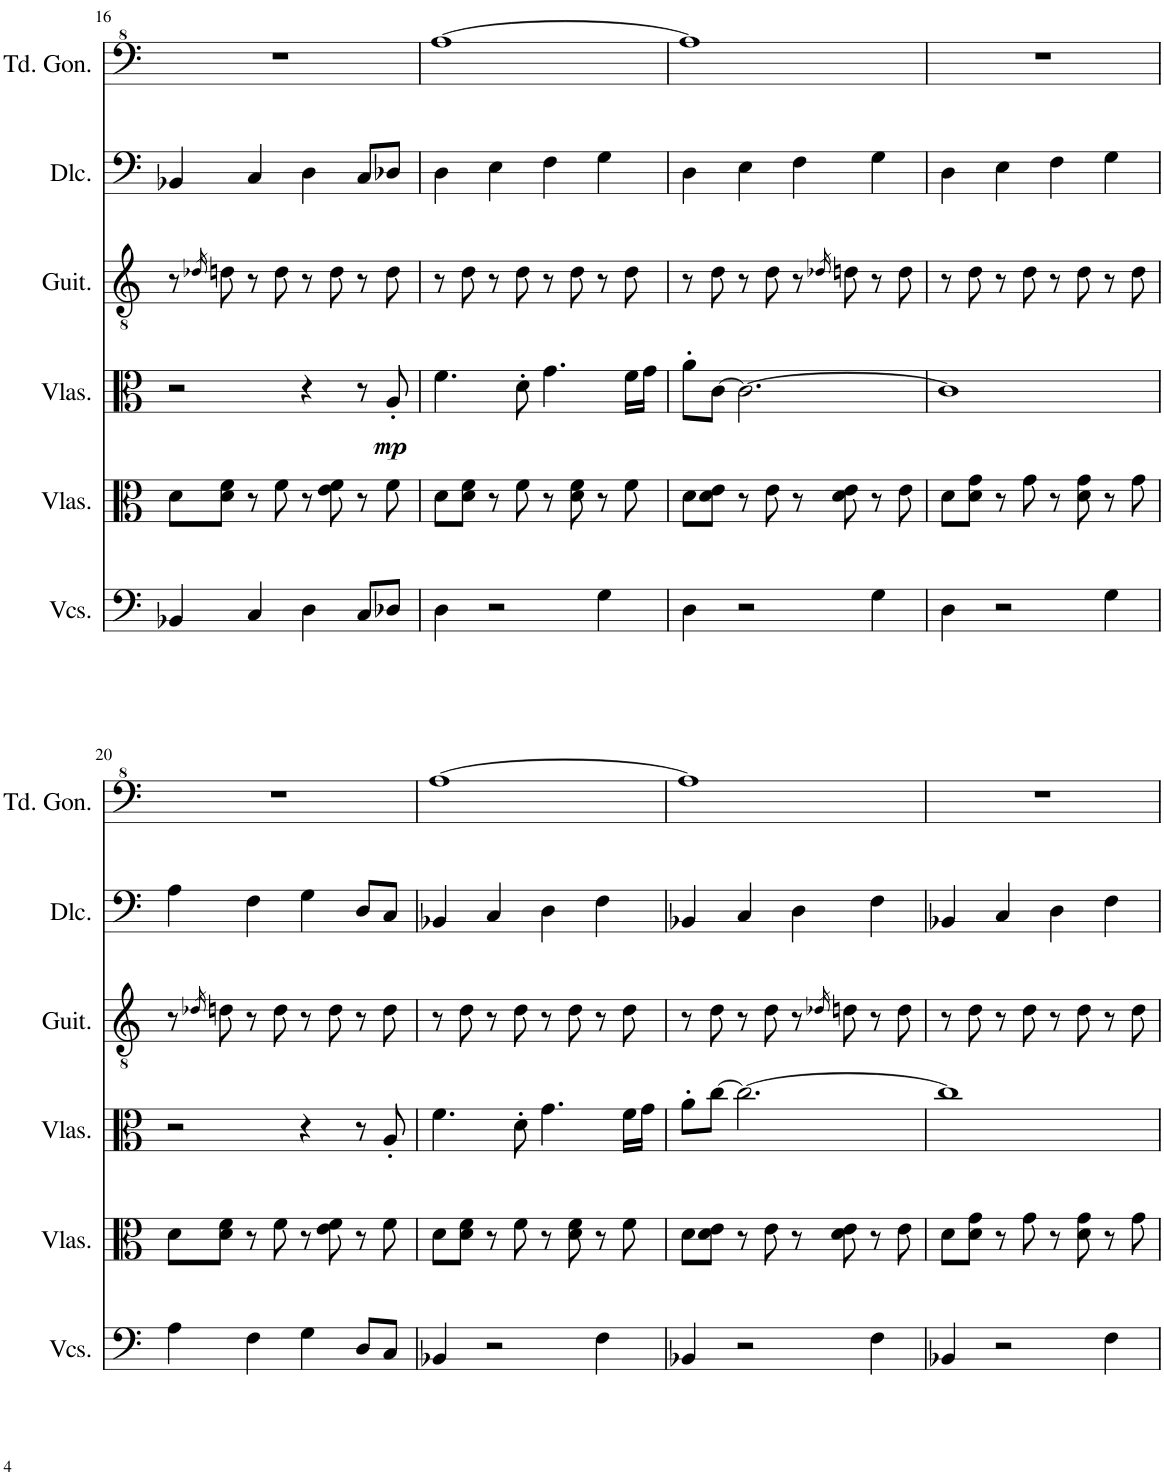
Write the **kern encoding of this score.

**kern	**kern	**kern	**dynam	**kern	**kern	**kern
*part6	*part5	*part4	*part4	*part3	*part2	*part1
*staff6	*staff5	*staff4	*staff4	*staff3	*staff2	*staff1
*I"Violoncellos	*I"Violas	*I"Violas	*	*I"Acoustic Guitar	*I"Dulcimer	*I"Tuned Gongs
*I'Vcs.	*I'Vlas.	*I'Vlas.	*	*I'Guit.	*I'Dlc.	*I'Td. Gon.
!!LO:PB:g=z
*clefF4	*clefC3	*clefC3	*	*clefGv2	*clefF4	*clefF^4
*k[]	*k[]	*k[]	*	*k[]	*k[]	*k[]
*M4/4	*M4/4	*M4/4	*	*M4/4	*M4/4	*M4/4
=16	=16	=16	=16	=16	=16	=16
4BB-X/	8d\L	2r	.	8r	4BB-X/	1r
.	.	.	.	16qd-X/	.	.
.	8d\ 8f\J	.	.	8dn\	.	.
4C/	8r	.	.	8r	4C/	.
.	8f\	.	.	8d\	.	.
4D\	8r	4r	.	8r	4D\	.
.	8e\ 8f\	.	.	8d\	.	.
8C/L	8r	8r	.	8r	8C/L	.
!	!	!	!LO:DY:b	!	!	!
8D-X/J	8f\	8A'/	mp	8d\	8D-X/J	.
=17	=17	=17	=17	=17	=17	=17
4D\	8d\L	4.f\	.	8r	4D\	[1a
.	8d\ 8f\J	.	.	8d\	.	.
2r	8r	.	.	8r	4E\	.
.	8f\	8d'\	.	8d\	.	.
.	8r	4.g\	.	8r	4F\	.
.	8d\ 8f\	.	.	8d\	.	.
4G\	8r	.	.	8r	4G\	.
.	8f\	16f\LL	.	8d\	.	.
.	.	16g\JJ	.	.	.	.
=18	=18	=18	=18	=18	=18	=18
4D\	8d\L	8a'\L	.	8r	4D\	1a]
.	8d\ 8e\J	[8c\J	.	8d\	.	.
2r	8r	2.c\_	.	8r	4E\	.
.	8e\	.	.	8d\	.	.
.	8r	.	.	8r	4F\	.
.	.	.	.	16qd-X/	.	.
.	8d\ 8e\	.	.	8dn\	.	.
4G\	8r	.	.	8r	4G\	.
.	8e\	.	.	8d\	.	.
=19	=19	=19	=19	=19	=19	=19
4D\	8d\L	1c]	.	8r	4D\	1r
.	8d\ 8g\J	.	.	8d\	.	.
2r	8r	.	.	8r	4E\	.
.	8g\	.	.	8d\	.	.
.	8r	.	.	8r	4F\	.
.	8d\ 8g\	.	.	8d\	.	.
4G\	8r	.	.	8r	4G\	.
.	8g\	.	.	8d\	.	.
!!LO:LB:g=z
=20	=20	=20	=20	=20	=20	=20
4A\	8d\L	2r	.	8r	4A\	1r
.	.	.	.	16qd-X/	.	.
.	8d\ 8f\J	.	.	8dn\	.	.
4F\	8r	.	.	8r	4F\	.
.	8f\	.	.	8d\	.	.
4G\	8r	4r	.	8r	4G\	.
.	8e\ 8f\	.	.	8d\	.	.
8D/L	8r	8r	.	8r	8D/L	.
8C/J	8f\	8A'/	.	8d\	8C/J	.
=21	=21	=21	=21	=21	=21	=21
4BB-X/	8d\L	4.f\	.	8r	4BB-X/	[1a
.	8d\ 8f\J	.	.	8d\	.	.
2r	8r	.	.	8r	4C/	.
.	8f\	8d'\	.	8d\	.	.
.	8r	4.g\	.	8r	4D\	.
.	8d\ 8f\	.	.	8d\	.	.
4F\	8r	.	.	8r	4F\	.
.	8f\	16f\LL	.	8d\	.	.
.	.	16g\JJ	.	.	.	.
=22	=22	=22	=22	=22	=22	=22
4BB-X/	8d\L	8a'\L	.	8r	4BB-X/	1a]
.	8d\ 8e\J	[8cc\J	.	8d\	.	.
2r	8r	2.cc\_	.	8r	4C/	.
.	8e\	.	.	8d\	.	.
.	8r	.	.	8r	4D\	.
.	.	.	.	16qd-X/	.	.
.	8d\ 8e\	.	.	8dn\	.	.
4F\	8r	.	.	8r	4F\	.
.	8e\	.	.	8d\	.	.
=23	=23	=23	=23	=23	=23	=23
4BB-X/	8d\L	1cc]	.	8r	4BB-X/	1r
.	8d\ 8g\J	.	.	8d\	.	.
2r	8r	.	.	8r	4C/	.
.	8g\	.	.	8d\	.	.
.	8r	.	.	8r	4D\	.
.	8d\ 8g\	.	.	8d\	.	.
4F\	8r	.	.	8r	4F\	.
.	8g\	.	.	8d\	.	.
=	=	=	=	=	=	=
*-	*-	*-	*-	*-	*-	*-
